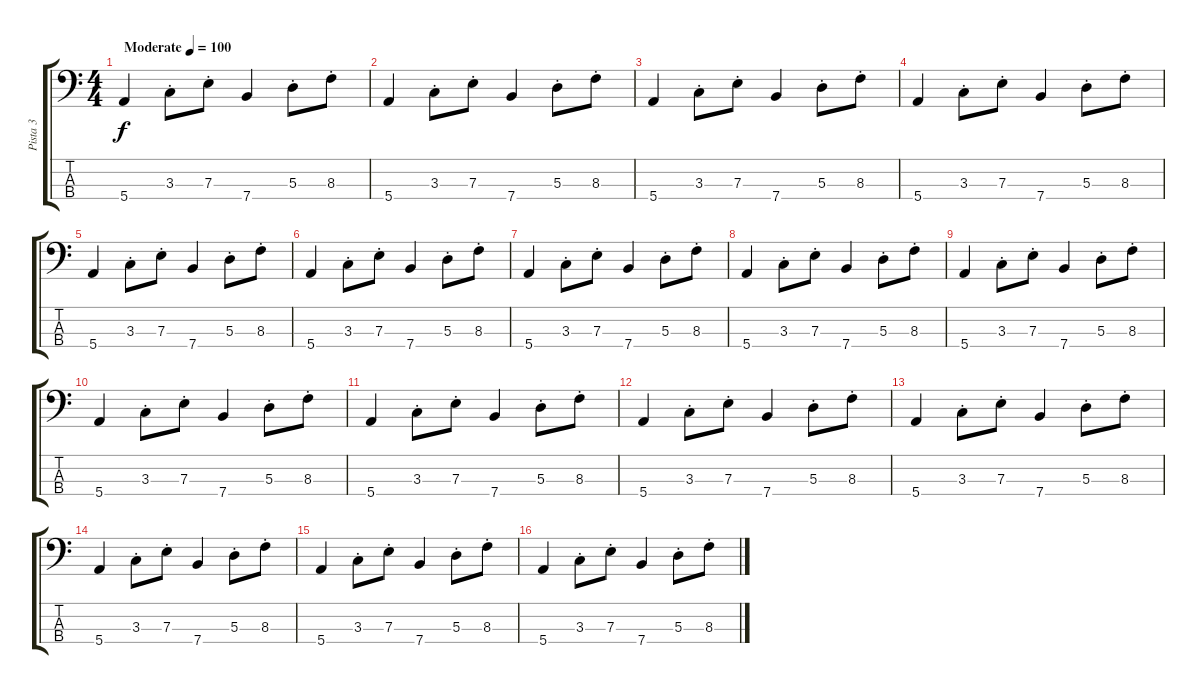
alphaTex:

\track ("Pista 3" "Pista 3") {instrument electricbassfinger}
\staff {score tabs}
\tuning (G2 D2 A1 E1) {hide}
\ts (4 4)
\tempo (100 "Moderate")
\clef f4
\ks c
5.4.4{dy f instrument electricbassfinger} 3.3{st}.8 7.3{st}.8 7.4.4 5.3{st}.8 8.3{st}.8 |
5.4.4 3.3{st}.8 7.3{st}.8 7.4.4 5.3{st}.8 8.3{st}.8 |
5.4.4 3.3{st}.8 7.3{st}.8 7.4.4 5.3{st}.8 8.3{st}.8 |
5.4.4 3.3{st}.8 7.3{st}.8 7.4.4 5.3{st}.8 8.3{st}.8 |
5.4.4 3.3{st}.8 7.3{st}.8 7.4.4 5.3{st}.8 8.3{st}.8 |
5.4.4 3.3{st}.8 7.3{st}.8 7.4.4 5.3{st}.8 8.3{st}.8 |
5.4.4 3.3{st}.8 7.3{st}.8 7.4.4 5.3{st}.8 8.3{st}.8 |
5.4.4 3.3{st}.8 7.3{st}.8 7.4.4 5.3{st}.8 8.3{st}.8 |
5.4.4 3.3{st}.8 7.3{st}.8 7.4.4 5.3{st}.8 8.3{st}.8 |
5.4.4 3.3{st}.8 7.3{st}.8 7.4.4 5.3{st}.8 8.3{st}.8 |
5.4.4 3.3{st}.8 7.3{st}.8 7.4.4 5.3{st}.8 8.3{st}.8 |
5.4.4 3.3{st}.8 7.3{st}.8 7.4.4 5.3{st}.8 8.3{st}.8 |
5.4.4 3.3{st}.8 7.3{st}.8 7.4.4 5.3{st}.8 8.3{st}.8 |
5.4.4 3.3{st}.8 7.3{st}.8 7.4.4 5.3{st}.8 8.3{st}.8 |
5.4.4 3.3{st}.8 7.3{st}.8 7.4.4 5.3{st}.8 8.3{st}.8 |
5.4.4 3.3{st}.8 7.3{st}.8 7.4.4 5.3{st}.8 8.3{st}.8
